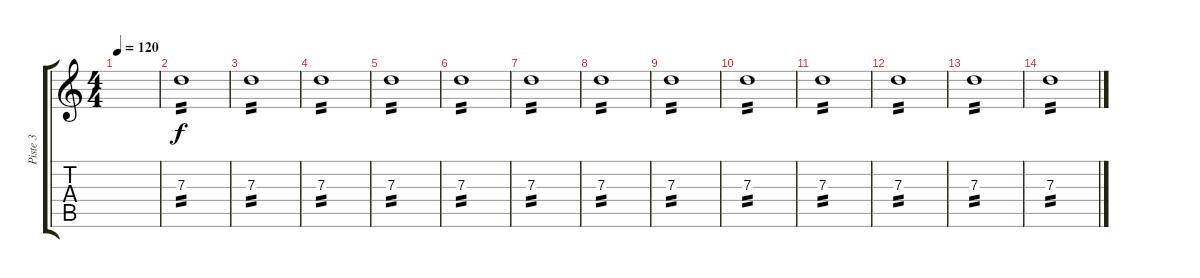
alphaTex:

\track ("Piste 3" "Piste 3") {instrument distortionguitar}
\staff {score tabs}
\tuning (E4 B3 G3 D3 A2 D2) {hide}
\ts (4 4)
\tempo 120
\clef g2
\ks c
|
7.3.1{tp 2 volume 3} |
7.3.1{tp 2} |
7.3.1{tp 2} |
7.3.1{tp 2} |
7.3.1{tp 2 volume 6} |
7.3.1{tp 2} |
7.3.1{tp 2} |
7.3.1{tp 2} |
7.3.1{tp 2 volume 16} |
7.3.1{tp 2} |
7.3.1{tp 2} |
7.3.1{tp 2} |
7.3.1{tp 2}
